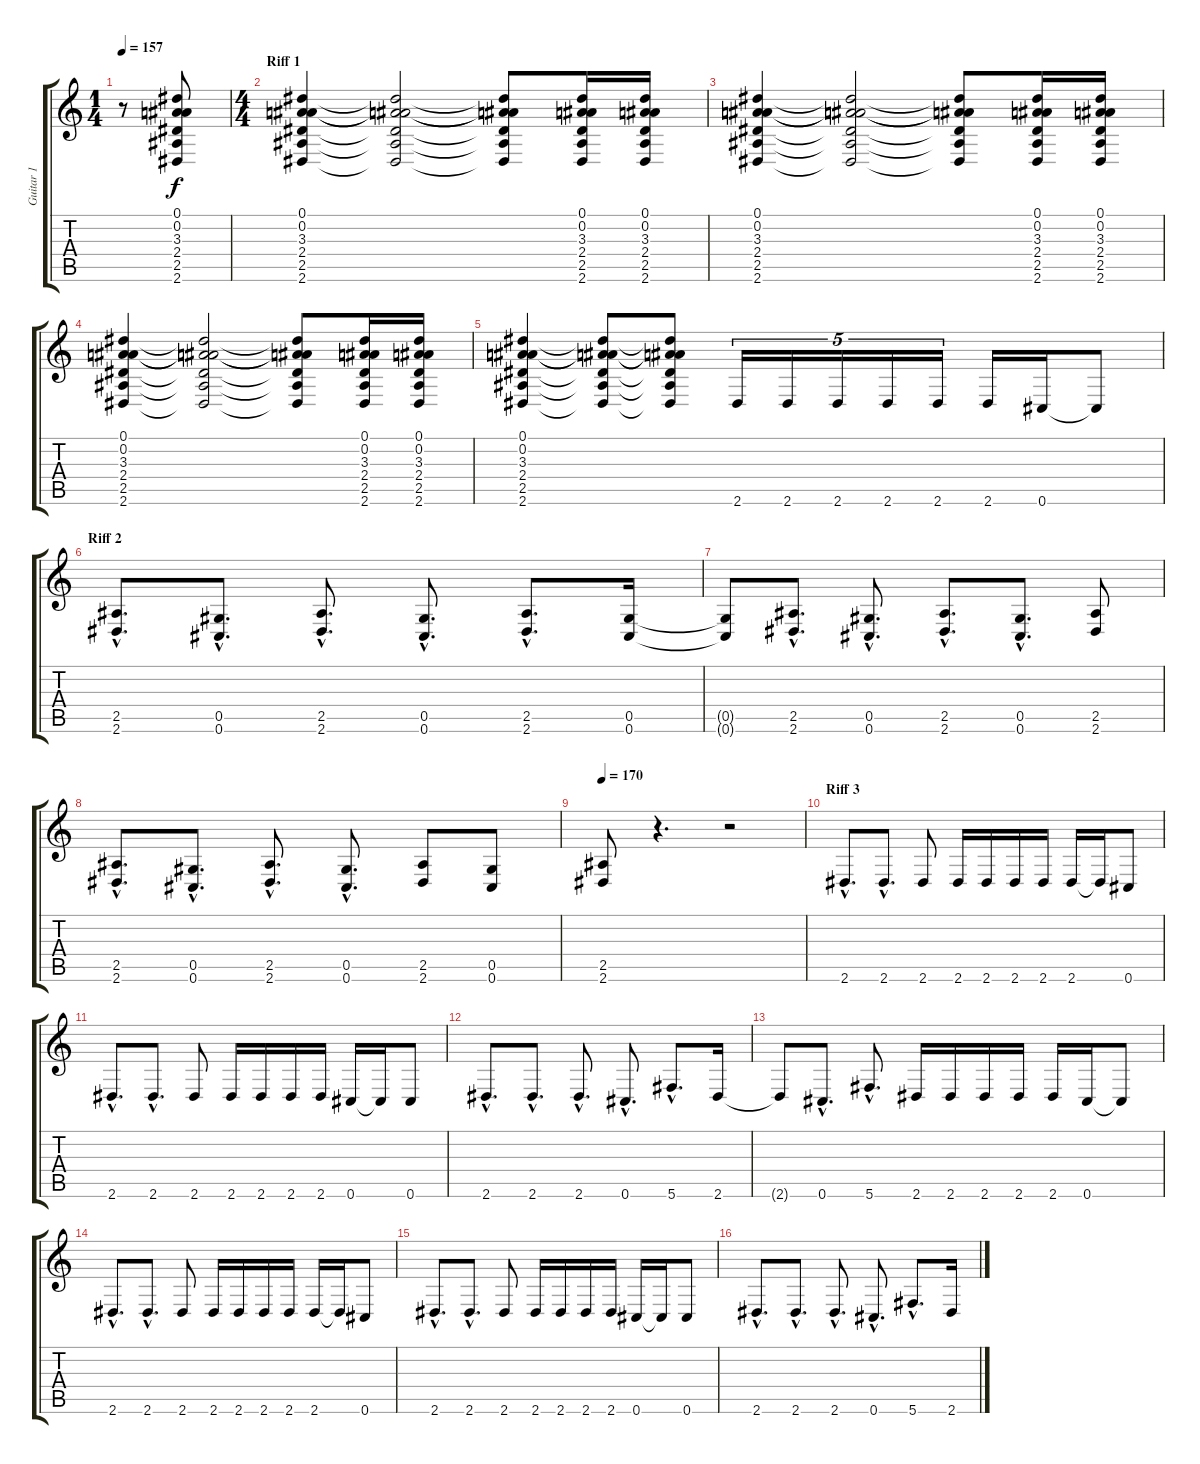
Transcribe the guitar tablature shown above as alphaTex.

\track ("Guitar 1" "Guitar 1") {instrument distortionguitar}
\staff {score tabs}
\tuning (Eb4 Bb3 Gb3 Db3 Ab2 Db2) {hide}
\ts (1 4)
\tempo 157
\tempo 170
\tempo 157
\clef g2
\ks c
r.8{dy f instrument distortionguitar} (0.1 0.2 3.3 2.4 2.5 2.6).8 |
\ts (4 4)
\section ("" "Riff 1")
(0.1 0.2 3.3 2.4 2.5 2.6).4 (0.1{t} 0.2{t} 3.3{t} 2.4{t} 2.5{t} 2.6{t}).2 (0.1{t} 0.2{t} 3.3{t} 2.4{t} 2.5{t} 2.6{t}).8 (0.1 0.2 3.3 2.4 2.5 2.6).16 (0.1 0.2 3.3 2.4 2.5 2.6).16 |
(0.1 0.2 3.3 2.4 2.5 2.6).4 (0.1{t} 0.2{t} 3.3{t} 2.4{t} 2.5{t} 2.6{t}).2 (0.1{t} 0.2{t} 3.3{t} 2.4{t} 2.5{t} 2.6{t}).8 (0.1 0.2 3.3 2.4 2.5 2.6).16 (0.1 0.2 3.3 2.4 2.5 2.6).16 |
(0.1 0.2 3.3 2.4 2.5 2.6).4 (0.1{t} 0.2{t} 3.3{t} 2.4{t} 2.5{t} 2.6{t}).2 (0.1{t} 0.2{t} 3.3{t} 2.4{t} 2.5{t} 2.6{t}).8 (0.1 0.2 3.3 2.4 2.5 2.6).16 (0.1 0.2 3.3 2.4 2.5 2.6).16 |
(0.1 0.2 3.3 2.4 2.5 2.6).4 (0.1{t} 0.2{t} 3.3{t} 2.4{t} 2.5{t} 2.6{t}).8 (0.1{t} 0.2{t} 3.3{t} 2.4{t} 2.5{t} 2.6{t}).8 2.6.16{tu (5 4)} 2.6.16{tu (5 4)} 2.6.16{tu (5 4)} 2.6.16{tu (5 4)} 2.6.16{tu (5 4)} 2.6.16 0.6.16 0.6{t}.8 |
\section ("" "Riff 2")
(2.5{hac} 2.6{hac}).8{d} (0.5{hac} 0.6{hac}).8{d} (2.5{hac} 2.6{hac}).8{d} (0.5{hac} 0.6{hac}).8{d} (2.5{hac} 2.6{hac}).8{d} (0.5 0.6).16 |
(0.5{t} 0.6{t}).8 (2.5{hac} 2.6{hac}).8{d} (0.5{hac} 0.6{hac}).8{d} (2.5{hac} 2.6{hac}).8{d} (0.5{hac} 0.6{hac}).8{d} (2.5 2.6).8 |
(2.5{hac} 2.6{hac}).8{d} (0.5{hac} 0.6{hac}).8{d} (2.5{hac} 2.6{hac}).8{d} (0.5{hac} 0.6{hac}).8{d} (2.5 2.6).8 (0.5 0.6).8 |
\tempo 170
(2.5 2.6).8 r.4{d} r.2 |
\section ("" "Riff 3")
2.6{hac}.8{d} 2.6{hac}.8{d} 2.6.8 2.6.16 2.6.16 2.6.16 2.6.16 2.6.16 2.6{t}.16 0.6.8 |
2.6{hac}.8{d} 2.6{hac}.8{d} 2.6.8 2.6.16 2.6.16 2.6.16 2.6.16 0.6.16 0.6{t}.16 0.6.8 |
2.6{hac}.8{d} 2.6{hac}.8{d} 2.6{hac}.8{d} 0.6{hac}.8{d} 5.6{hac}.8{d} 2.6.16 |
2.6{t}.8 0.6{hac}.8{d} 5.6{hac}.8{d} 2.6.16 2.6.16 2.6.16 2.6.16 2.6.16 0.6.16 0.6{t}.8 |
2.6{hac}.8{d} 2.6{hac}.8{d} 2.6.8 2.6.16 2.6.16 2.6.16 2.6.16 2.6.16 2.6{t}.16 0.6.8 |
2.6{hac}.8{d} 2.6{hac}.8{d} 2.6.8 2.6.16 2.6.16 2.6.16 2.6.16 0.6.16 0.6{t}.16 0.6.8 |
2.6{hac}.8{d} 2.6{hac}.8{d} 2.6{hac}.8{d} 0.6{hac}.8{d} 5.6{hac}.8{d} 2.6.16
